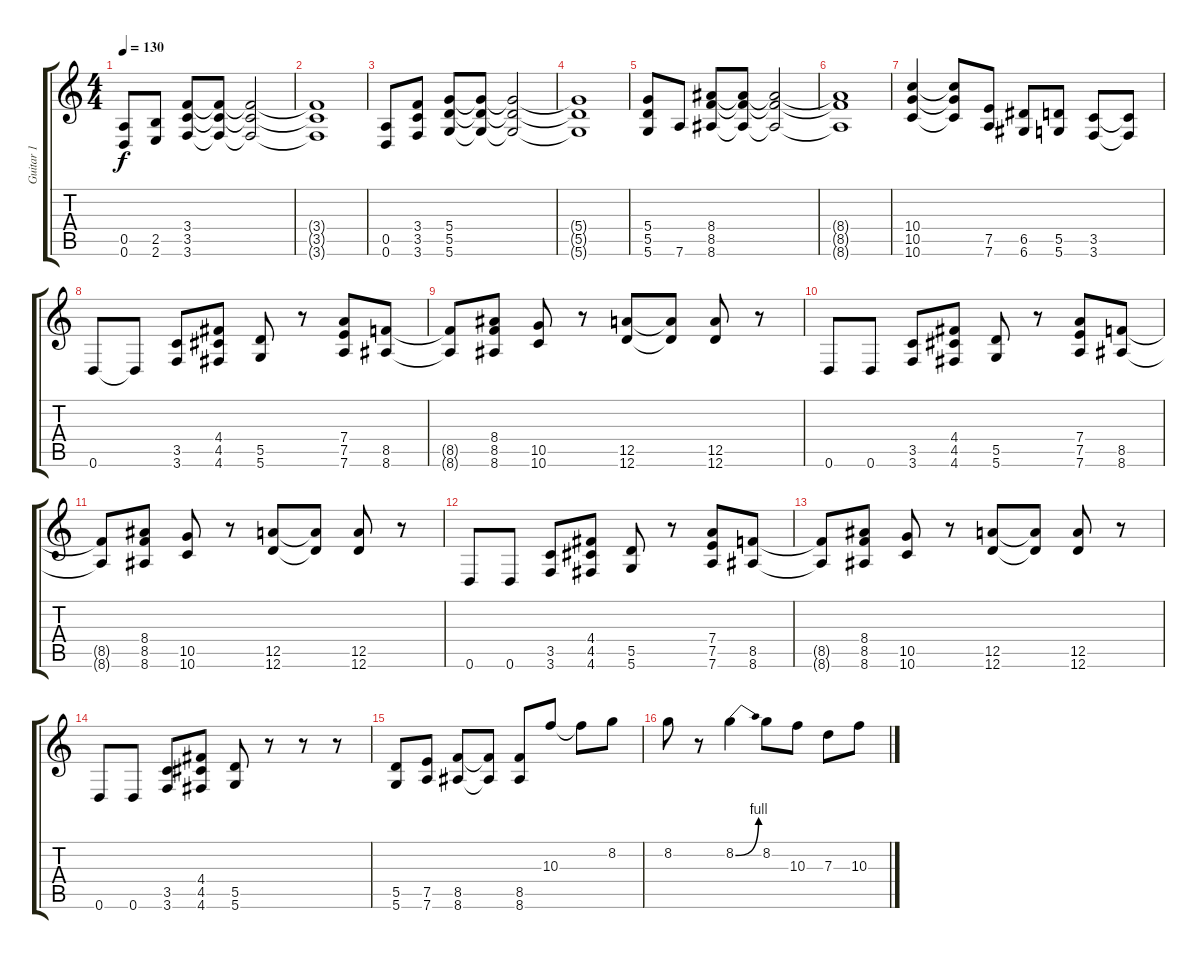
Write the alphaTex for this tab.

\track ("Guitar 1" "Guitar 1") {instrument overdrivenguitar}
\staff {score tabs}
\tuning (E4 B3 G3 D3 A2 D2) {hide}
\ts (4 4)
\tempo 130
\clef g2
\ks c
(0.5 0.6).8{dy f} (2.5 2.6).8 (3.4 3.5 3.6).8 (3.4{t} 3.5{t} 3.6{t}).8 (3.4{t} 3.5{t} 3.6{t}).2 |
(3.4{t} 3.5{t} 3.6{t}).1 |
(0.5 0.6).8 (3.4 3.5 3.6).8 (5.4 5.5 5.6).8 (5.4{t} 5.5{t} 5.6{t}).8 (5.4{t} 5.5{t} 5.6{t}).2 |
(5.4{t} 5.5{t} 5.6{t}).1 |
(5.4 5.5 5.6).8 7.6.8 (8.4 8.5 8.6).8 (8.4{t} 8.5{t} 8.6{t}).8 (8.4{t} 8.5{t} 8.6{t}).2 |
(8.4{t} 8.5{t} 8.6{t}).1 |
(10.4 10.5 10.6).4 (10.4{t} 10.5{t} 10.6{t}).8 (7.5 7.6).8 (6.5 6.6).8 (5.5 5.6).8 (3.5 3.6).8 (3.5{t} 3.6{t}).8 |
0.6.8 0.6{t}.8 (3.5 3.6).8 (4.4 4.5 4.6).8 (5.5 5.6).8 r.8 (7.4 7.5 7.6).8 (8.5 8.6).8 |
(8.5{t} 8.6{t}).8 (8.4 8.5 8.6).8 (10.5 10.6).8 r.8 (12.5 12.6).8 (12.5{t} 12.6{t}).8 (12.5 12.6).8 r.8 |
0.6.8 0.6.8 (3.5 3.6).8 (4.4 4.5 4.6).8 (5.5 5.6).8 r.8 (7.4 7.5 7.6).8 (8.5 8.6).8 |
(8.5{t} 8.6{t}).8 (8.4 8.5 8.6).8 (10.5 10.6).8 r.8 (12.5 12.6).8 (12.5{t} 12.6{t}).8 (12.5 12.6).8 r.8 |
0.6.8 0.6.8 (3.5 3.6).8 (4.4 4.5 4.6).8 (5.5 5.6).8 r.8 (7.4 7.5 7.6).8 (8.5 8.6).8 |
(8.5{t} 8.6{t}).8 (8.4 8.5 8.6).8 (10.5 10.6).8 r.8 (12.5 12.6).8 (12.5{t} 12.6{t}).8 (12.5 12.6).8 r.8 |
0.6.8 0.6.8 (3.5 3.6).8 (4.4 4.5 4.6).8 (5.5 5.6).8 r.8 r.8 r.8 |
(5.5 5.6).8 (7.5 7.6).8 (8.5 8.6).8 (8.5{t} 8.6{t}).8 (8.5 8.6).8 10.3.8 10.3{t}.8 8.2.8 |
8.2.8 r.8 8.2{be (bend 0 0 60 4)}.4 8.2.8 10.3.8 7.3.8 10.3.8
